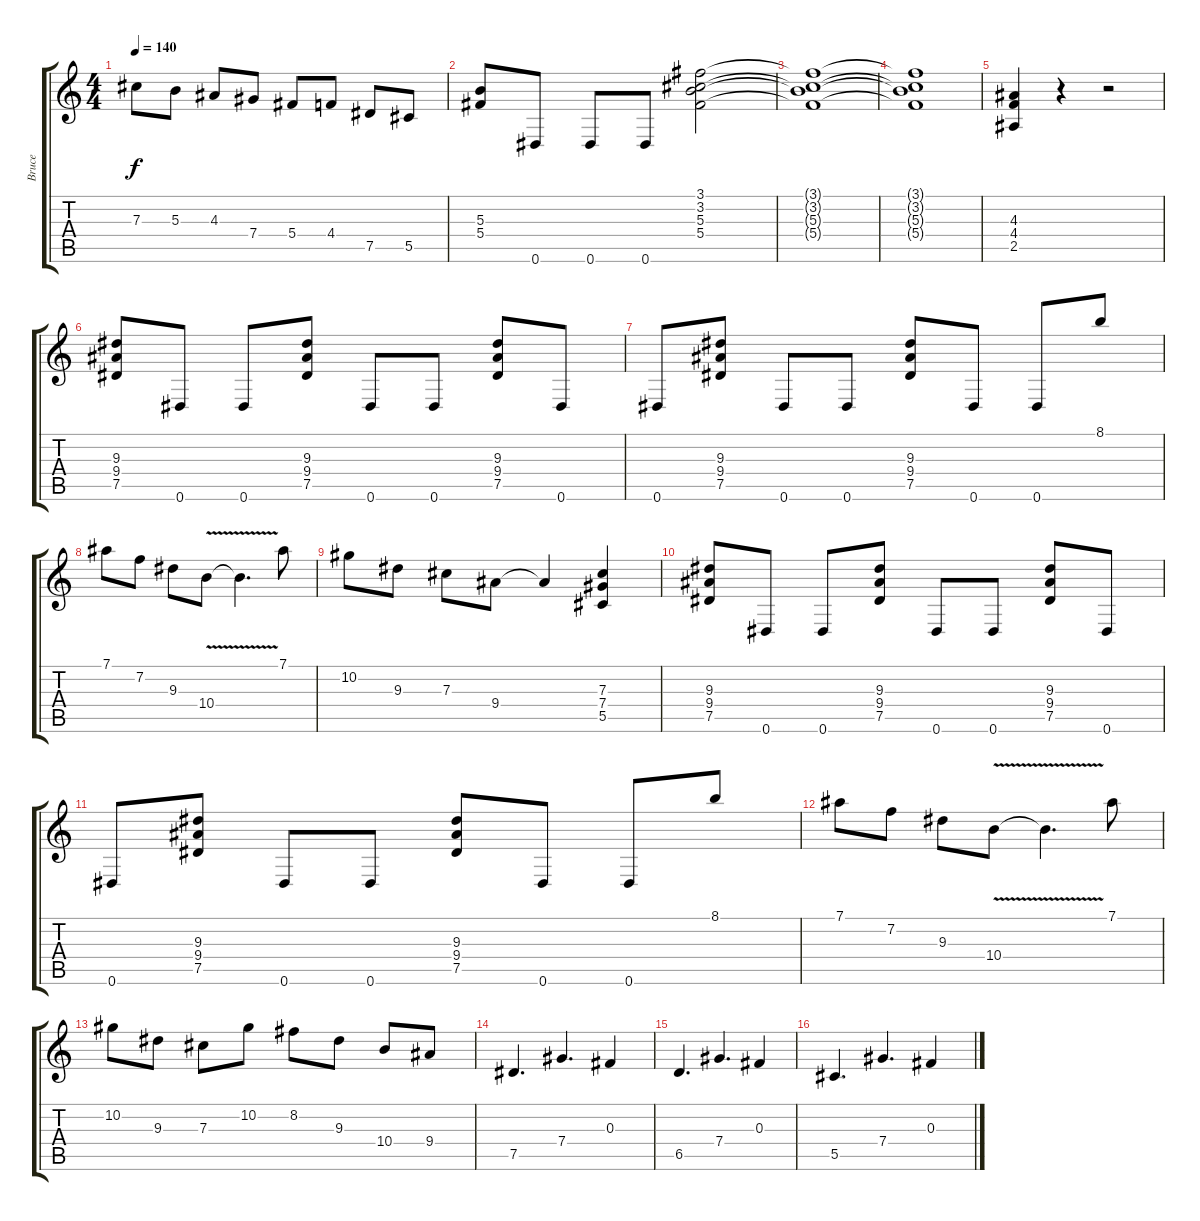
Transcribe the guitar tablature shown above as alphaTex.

\track ("Bruce" "Bruce") {instrument distortionguitar}
\staff {score tabs}
\tuning (Eb4 Bb3 Gb3 Db3 Ab2 Eb2) {hide}
\ts (4 4)
\tempo 140
\clef g2
\ks c
7.3.8{dy f} 5.3.8 4.3.8 7.4.8 5.4.8 4.4.8 7.5.8 5.5.8 |
(5.3 5.4).8 0.6.8 0.6.8 0.6.8 (3.1 3.2 5.3 5.4).2 |
(3.1{t} 3.2{t} 5.3{t} 5.4{t}).1 |
(3.1{t} 3.2{t} 5.3{t} 5.4{t}).1 |
(4.3 4.4 2.5).4 r.4 r.2 |
(9.3 9.4 7.5).8 0.6.8 0.6.8 (9.3 9.4 7.5).8 0.6.8 0.6.8 (9.3 9.4 7.5).8 0.6.8 |
0.6.8 (9.3 9.4 7.5).8 0.6.8 0.6.8 (9.3 9.4 7.5).8 0.6.8 0.6.8 8.1.8 |
7.1.8 7.2.8 9.3.8 10.4{v}.8 10.4{t}.4{d} 7.1.8 |
10.2.8 9.3.8 7.3.8 9.4.8 9.4{t}.4 (7.3 7.4 5.5).4 |
(9.3 9.4 7.5).8 0.6.8 0.6.8 (9.3 9.4 7.5).8 0.6.8 0.6.8 (9.3 9.4 7.5).8 0.6.8 |
0.6.8 (9.3 9.4 7.5).8 0.6.8 0.6.8 (9.3 9.4 7.5).8 0.6.8 0.6.8 8.1.8 |
7.1.8 7.2.8 9.3.8 10.4{v}.8 10.4{t}.4{d} 7.1.8 |
10.2.8 9.3.8 7.3.8 10.2.8 8.2.8 9.3.8 10.4.8 9.4.8 |
7.5.4{d} 7.4.4{d} 0.3.4 |
6.5.4{d} 7.4.4{d} 0.3.4 |
5.5.4{d} 7.4.4{d} 0.3.4
